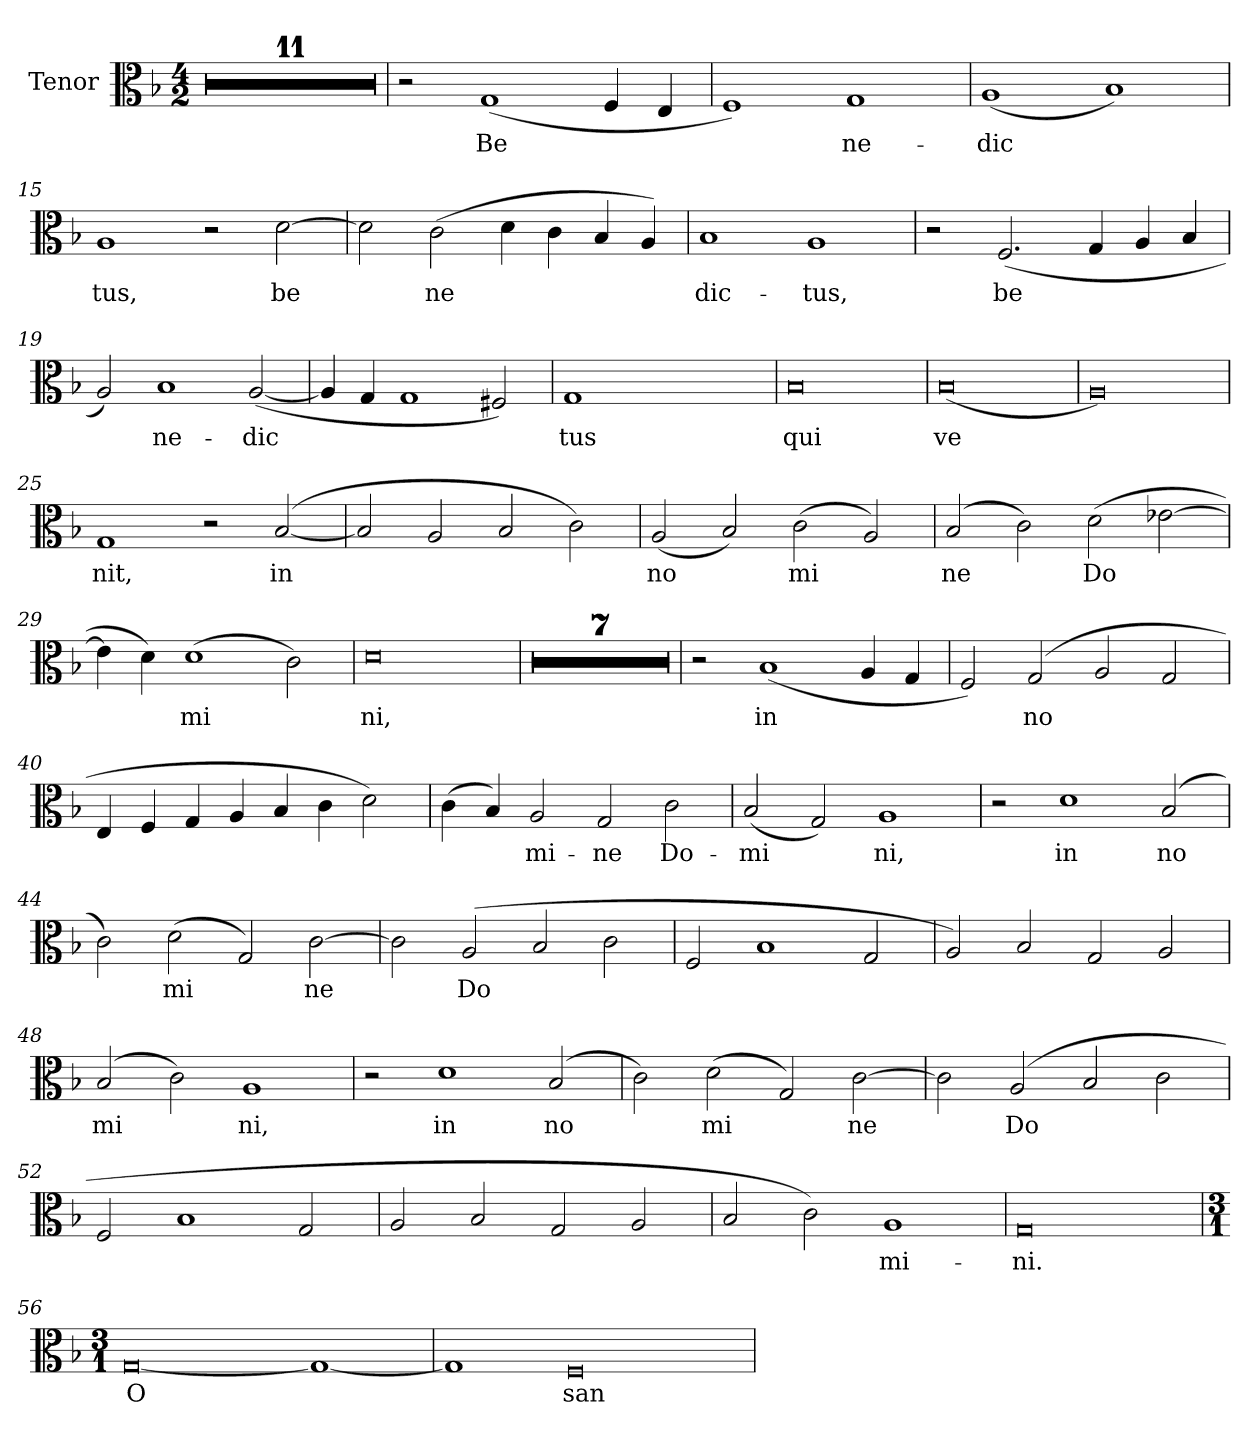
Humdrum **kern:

**kern	**text
*part1	*part1
*staff1	*staff1
*I"Tenor	*
*I'T	*
*clefC3	*
*k[b-]	*
*M4/2	*
=1	=1
0r	.
=2	=2
0r	.
=3	=3
0r	.
=4	=4
0r	.
=5	=5
0r	.
=6	=6
0r	.
=7	=7
0r	.
!!LO:LB:g=z
=8	=8
0r	.
=9	=9
0r	.
=10	=10
0r	.
=11	=11
0r	.
=12	=12
2r	.
!	!LO:LY:b
(1G	Be
4F/	.
4E/	.
!!LO:LB:g=z
=13	=13
1F)	.
!	!LO:LY:b
1G	ne-
=14	=14
!	!LO:LY:b
(1A	dic
1B-)	.
=15	=15
!	!LO:LY:b
1A	tus,
2r	.
!	!LO:LY:b
[2d\	be
=16	=16
2d\]	.
!	!LO:LY:b
(2c\	ne
4d\	.
4c\	.
4B-/	.
4A/)	.
=17	=17
!	!LO:LY:b
1B-	dic-
!	!LO:LY:b
1A	tus,
!!LO:LB:g=z
=18	=18
2r	.
!	!LO:LY:b
(2.F/	be
4G/	.
4A/	.
4B-/	.
=19	=19
2A/)	.
!	!LO:LY:b
1B-	ne-
!	!LO:LY:b
([2A/	dic
=20	=20
4A/]	.
4G/	.
1G	.
2F#X/)	.
=21	=21
!	!LO:LY:b
1G	tus
2ryy	.
2ryy	.
=22	=22
!	!LO:LY:b
0B-	qui
!!LO:LB:g=z
=23	=23
!	!LO:LY:b
(0B-	ve
=24	=24
0A)	.
!!LO:LB:g=z
=25	=25
!	!LO:LY:b
1G	nit,
2r	.
!	!LO:LY:b
([2B-/	in
=26	=26
2B-/]	.
2A/	.
2B-/	.
2c\)	.
=27	=27
!	!LO:LY:b
(2A/	no
2B-/)	.
!	!LO:LY:b
(2c\	mi
2A/)	.
=28	=28
!	!LO:LY:b
(2B-/	ne
2c\)	.
!	!LO:LY:b
(2d\	Do
[2e-X\	.
=29	=29
4e-\]	.
4d\)	.
!	!LO:LY:b
(1d	mi
2c\)	.
!!LO:LB:g=z
=30	=30
!	!LO:LY:b
0d	ni,
!!LO:LB:g=z
=31	=31
0r	.
=32	=32
0r	.
=33	=33
0r	.
=34	=34
0r	.
=35	=35
0r	.
=36	=36
0r	.
=37	=37
0ryy	.
!!LO:LB:g=z
=38	=38
2r	.
!	!LO:LY:b
(1B-	in
4A/	.
4G/	.
=39	=39
2F/)	.
!	!LO:LY:b
(2G/	no
2A/	.
2G/	.
!!LO:LB:g=z
=40	=40
4E/	.
4F/	.
4G/	.
4A/	.
4B-/	.
4c\	.
2d\)	.
!!LO:LB:g=z
=41	=41
(4c\	.
4B-/)	.
!	!LO:LY:b
2A/	mi-
!	!LO:LY:b
2G/	ne
!	!LO:LY:b
2c\	Do-
=42	=42
!	!LO:LY:b
(2B-/	mi
2G/)	.
!	!LO:LY:b
1A	ni,
=43	=43
2r	.
!	!LO:LY:b
1d	in
!	!LO:LY:b
(2B-/	no
=44	=44
2c\)	.
!	!LO:LY:b
(2d\	mi
2G/)	.
!	!LO:LY:b
[2c\	ne
=45	=45
2c\]	.
!	!LO:LY:b
(2A/	Do
2B-/	.
2c\	.
!!LO:LB:g=z
=46	=46
2F/	.
1B-	.
2G/	.
=47	=47
2A/)	.
2B-/	.
2G/	.
2A/	.
!!LO:PB:g=z
=48	=48
!	!LO:LY:b
(2B-/	mi
2c\)	.
!	!LO:LY:b
1A	ni,
=49	=49
2r	.
!	!LO:LY:b
1d	in
!	!LO:LY:b
(2B-/	no
=50	=50
2c\)	.
!	!LO:LY:b
(2d\	mi
2G/)	.
!	!LO:LY:b
[2c\	ne
=51	=51
2c\]	.
!	!LO:LY:b
(2A/	Do
2B-/	.
2c\	.
=52	=52
2F/	.
1B-	.
2G/	.
!!LO:LB:g=z
=53	=53
2A/	.
2B-/	.
2G/	.
2A/	.
=54	=54
2B-/	.
2c\)	.
!	!LO:LY:b
1A	mi-
=55	=55
!	!LO:LY:b
0G	ni.
!!LO:LB:g=z
=56	=56
*M3/1	*
!	!LO:LY:b
[0G	O
1G_	.
=57	=57
1G]	.
!	!LO:LY:b
0F	san
=	=
*-	*-
